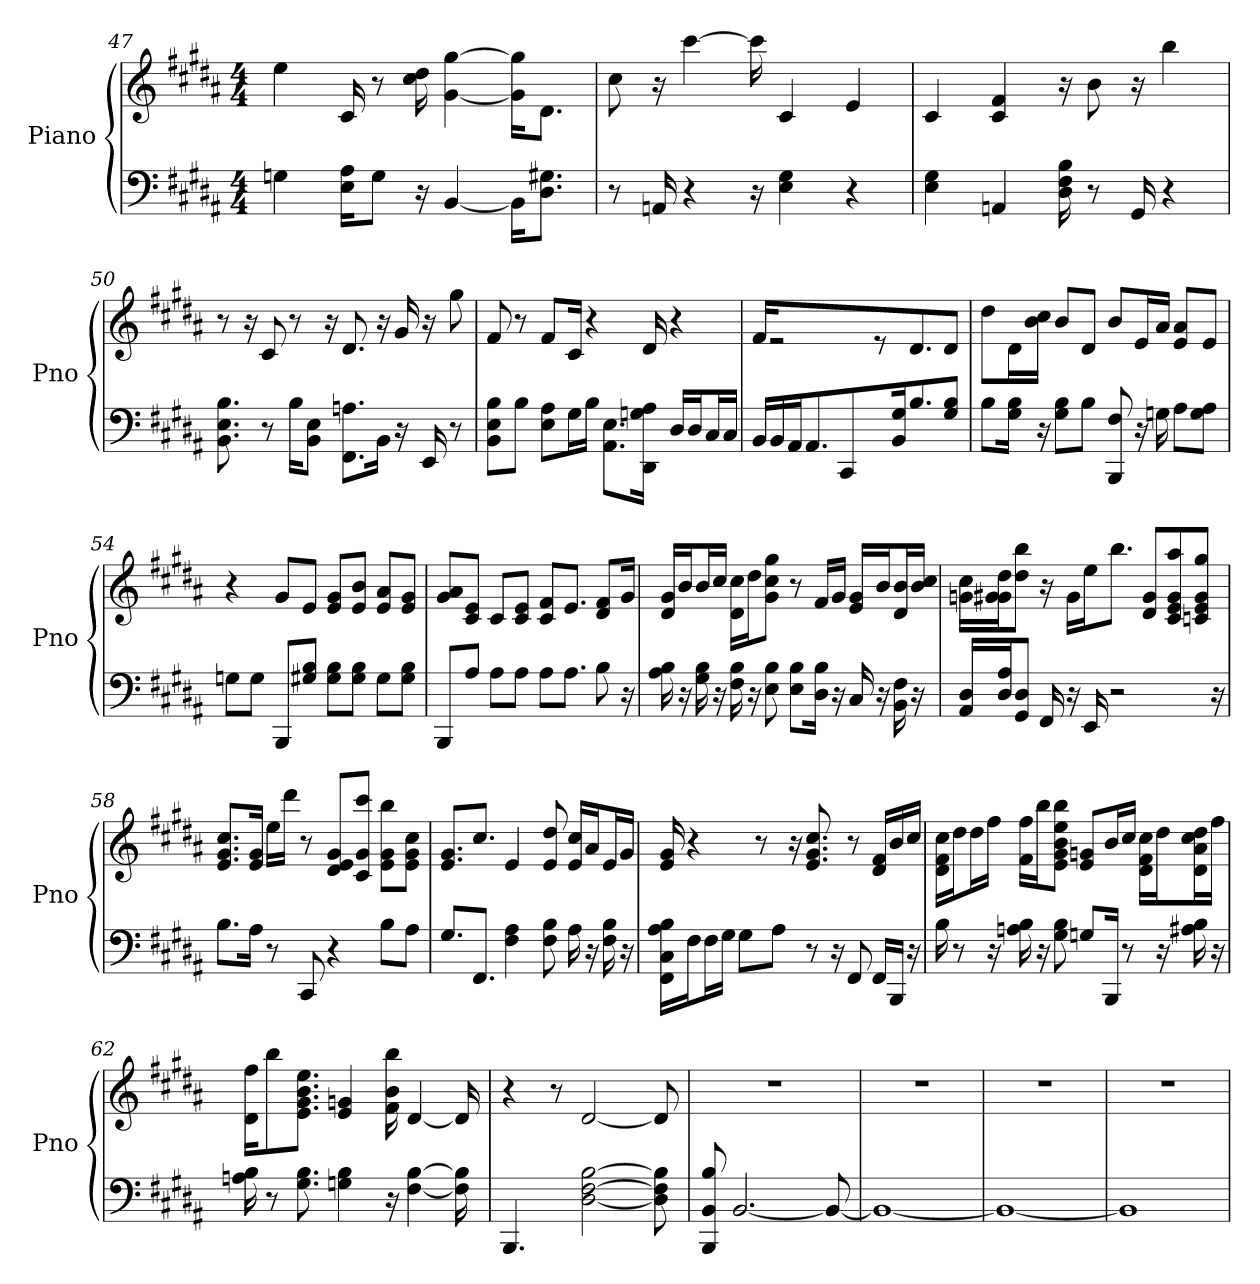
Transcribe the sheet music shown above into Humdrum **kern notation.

**kern	**kern
*part1	*part1
*staff2	*staff1
*I"Piano	*
*I'Pno	*
*clefF4	*clefG2
*k[f#c#g#d#a#]	*k[f#c#g#d#a#]
*B:	*B:
*M4/4	*M4/4
=47	=47
4G	4ee
16E\ 16A#\KL	16c#
8G\J	8r
16r	16dd# 16cc#
[4BB	[4gg# [4g#
16BB\KL]	16gg#]\ 16g#]\KL
8.D#\ 8.G#\J	8.d#\J
=48	=48
8r	8cc#
16AA	16r
4r	[4ccc#
16r	16ccc#]
4E 4G#	4c#
4r	4e
=49	=49
4E 4G#	4c#
4AA	4f# 4c#
16D# 16F# 16B	16r
8r	8b
16GG#	16r
4r	4bb
=50	=50
8.BB 8.B 8.E	8r
.	16r
8r	8c#
16B\KL	8r
8E\ 8BB\J	.
.	16r
8.A\ 8.FF#\L	8.d#
16BB\Jk	16r
16r	16g#
16EE	16r
8r	8gg#
=51	=51
8B\ 8BB\ 8E\L	8f#
8B\J	8r
8A#\ 8E\L	8f#/L
16G#\L	16c#/Jk
16B\JJ	4r
8.AA#\ 8.E\L	.
16DD#\ 16G\ 16A#\Jk	16d#
16D#/LL	4r
16D#/J	.
16C#/L	.
16C#/JJ	.
=52	=52
16BB/LL	16f#
16BB/J	2r
16AA#/K	.
8.AA#/J	.
4CC#	.
.	8r
16BB\ 16G#\KL	.
8.B\J	8.d#
8B 8G#J	8d#J
=53	=53
8B\L	8dd#\L
16G#\ 16B\Jk	16d#\L
16r	16cc#\ 16b\JJ
8B\ 8G#\L	8b/L
8B\J	8d#/J
8BBB 8F#	8b/L
16r	16e/L
16G	16a#/JJ
8A#\L	8a#/ 8e/L
8G\ 8A#\J	8e/J
=54	=54
8G\L	4r
8G\J	.
8BBB/L	8g#/L
8G#/ 8B/J	8e/J
8B\ 8G#\L	8g#/ 8e/L
8G#\ 8B\J	8b/ 8e/J
8G#\L	8a#/ 8e/L
8G#\ 8B\J	8g#/ 8e/J
=55	=55
8BBB/L	8a#/ 8g#/L
8A#/J	8c#/ 8e/J
8A#\L	8c#/L
8A#\J	8e/ 8c#/J
8A#\L	8f#/ 8c#/L
8.A#\J	8.e/J
8B	8d#/ 8f#/L
16r	16g#/Jk
=56	=56
16B 16A#	16d#/ 16g#/LL
16r	16b/J
16G# 16B	16b/L
16r	16cc#/JJ
16F# 16B	16cc#\ 16d#\LL
16r	16dd#\J
8E 8B	8g#\ 8gg#\ 8cc#\J
8E\ 8B\L	8r
16B\ 16D#\Jk	16f#/LL
16r	16g#/JJ
16C#	16g#/ 16e/LL
16r	16b/J
16F# 16BB	16b/ 16d#/L
16r	16b/ 16cc#/JJ
=57	=57
16AA#/ 16D#/LL	16g\ 16cc#\LL
16A#/ 16D#/J	16dd#\ 16g\ 16g#\J
8GG#/ 8D#/J	8dd#\ 8bb\J
16FF#	16r
16r	16g#\KL
16EE	16ee\K
2r	8.bb\J
.	8d#/ 8g#/L
.	8aa#/ 8c#/ 8e/ 8g#/
.	8gg#/ 8e/ 8g#/ 8c/J
16r	.
=58	=58
8.B\L	8.cc#/ 8.e/ 8.g#/L
16A#\Jk	16e/ 16g#/Jk
8r	16ee\LL
.	16ddd#\JJ
8CC#	8r
4r	8e/ 8d#/ 8g#/L
.	8ccc#/ 8g#/ 8c#/J
8B\L	8bb\ 8g#\ 8e\L
8A#\J	8cc#\ 8g#\ 8e\J
=59	=59
8.G#/L	8.g#/ 8.e/L
8.FF#/J	8.cc#/J
4F# 4A#	4e
8F# 8B	8dd# 8e
16A#	16cc#/ 16e/LL
16r	16a#/J
16F# 16B	16e/L
16r	16g#/JJ
=60	=60
16B\ 16C#\ 16FF#\ 16A#\LL	16g# 16e
16F#\J	4r
16F#\L	.
16G#\JJ	.
8G#\L	.
.	8r
8A#\J	.
.	16r
8r	8.cc# 8.g# 8.e
16r	.
8FF#	8r
16FF#/LL	16d#/ 16f#/LL
16BBB/JJ	16b/
16r	16cc#/JJ
=61	=61
16B	16cc#\ 16d#\ 16f#\LL
8r	16dd#\J
.	16dd#\L
16r	16ff#\JJ
16B 16A	16ff#\ 16f#\LL
16r	16bb\J
8G# 8B	8bb\ 8g#\ 8ee\ 8b\ 8e\J
8G/L	8g/ 8e/L
16BBB/Jk	16b/L
8r	16cc#/JJ
.	16cc#\ 16f#\ 16d#\LL
16r	16dd#\J
16A# 16B	16cc#\ 16a#\ 16dd#\ 16d#\L
16r	16ff#\JJ
=62	=62
16A 16B	16ff#\ 16d#\KL
8r	8bb\
8.G# 8.B	8.ee\ 8.e\ 8.g#\ 8.b\J
4G 4B	4e 4g
16r	16bb 16b 16f#
[4F# [4B	[4d#
16F#] 16B]	16d#]
=63	=63
4.BBB	4r
.	8r
[2B [2D# [2F#	[2d#
8B] 8D#] 8F#]	8d#]
=64	=64
8BB 8BBB 8B	1r
[2.BB	.
8BB_	.
=65	=65
1BB_	1r
=66	=66
1BB_	1r
=67	=67
1BB]	1r
=	=
*-	*-
